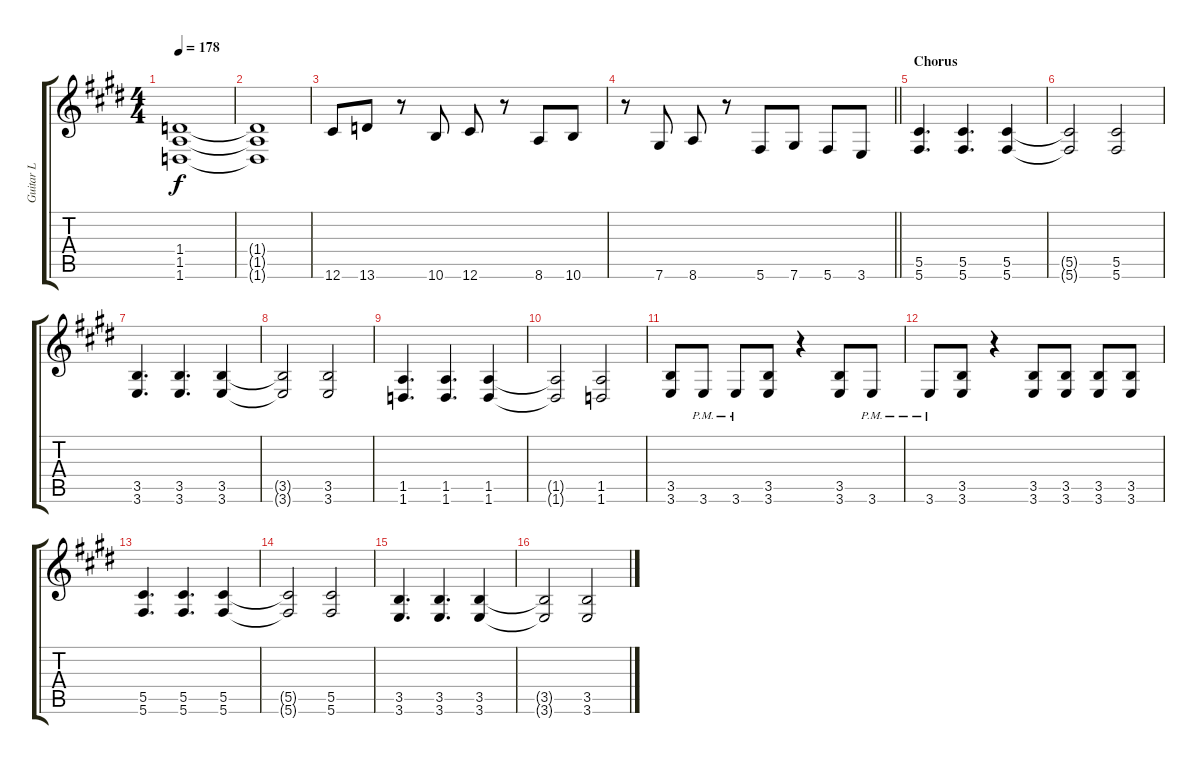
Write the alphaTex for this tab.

\track ("Guitar L" "Guitar L") {instrument distortionguitar}
\staff {score tabs}
\tuning (Eb4 Bb3 Gb3 Db3 Ab2 Db2) {hide}
\ts (4 4)
\tempo 178
\clef g2
\ks e
(1.4 1.5 1.6).1{dy f} |
(1.4{t} 1.5{t} 1.6{t}).1 |
12.6.8 13.6.8 r.8 10.6.8 12.6.8 r.8 8.6.8 10.6.8 |
\barLineRight lightlight
r.8 7.6.8 8.6.8 r.8 5.6.8 7.6.8 5.6.8 3.6.8 |
\section ("" "Chorus")
(5.5 5.6).4{d} (5.5 5.6).4{d} (5.5 5.6).4 |
(5.5{t} 5.6{t}).2 (5.5 5.6).2 |
(3.5 3.6).4{d} (3.5 3.6).4{d} (3.5 3.6).4 |
(3.5{t} 3.6{t}).2 (3.5 3.6).2 |
(1.5 1.6).4{d} (1.5 1.6).4{d} (1.5 1.6).4 |
(1.5{t} 1.6{t}).2 (1.5 1.6).2 |
(3.5 3.6).8 3.6{pm}.8 3.6{pm}.8 (3.5 3.6).8 r.4 (3.5 3.6).8 3.6{pm}.8 |
3.6{pm}.8 (3.5 3.6).8 r.4 (3.5 3.6).8 (3.5 3.6).8 (3.5 3.6).8 (3.5 3.6).8 |
(5.5 5.6).4{d} (5.5 5.6).4{d} (5.5 5.6).4 |
(5.5{t} 5.6{t}).2 (5.5 5.6).2 |
(3.5 3.6).4{d} (3.5 3.6).4{d} (3.5 3.6).4 |
(3.5{t} 3.6{t}).2 (3.5 3.6).2
